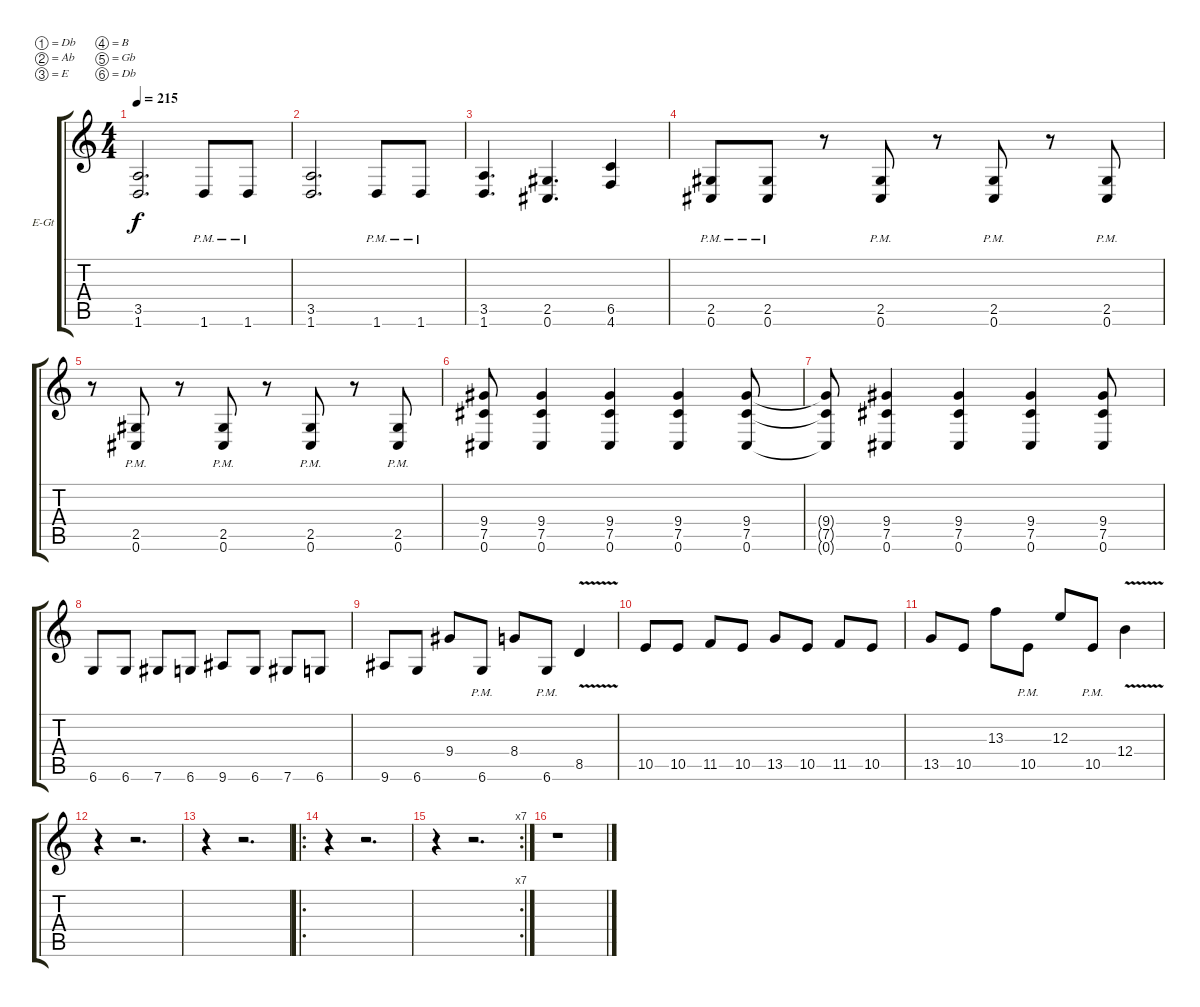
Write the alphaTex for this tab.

\bracketExtendMode groupsimilarinstruments
\firstSystemTrackNameOrientation horizontal
\otherSystemsTrackNameOrientation horizontal
\track ("Phil Demmel" "E-Gt") {instrument distortionguitar}
\staff {score tabs}
\tuning (Db4 Ab3 E3 B2 Gb2 Db2)
\ts (4 4)
\tempo 215
\clef g2
\ks c
(3.5{t} 1.6{t}).2{d dy f} 1.6{pm}.8 1.6{pm}.8 |
(3.5 1.6).2{d} 1.6{pm}.8 1.6{pm}.8 |
(3.5 1.6).4{d} (2.5 0.6).4{d} (6.5 4.6).4 |
(2.5{pm} 0.6{pm}).8 (2.5{pm} 0.6{pm}).8 r.8 (2.5{pm} 0.6{pm}).8 r.8 (2.5{pm} 0.6{pm}).8 r.8 (2.5{pm} 0.6{pm}).8 |
r.8 (2.5{pm} 0.6{pm}).8 r.8 (2.5{pm} 0.6{pm}).8 r.8 (2.5{pm} 0.6{pm}).8 r.8 (2.5{pm} 0.6{pm}).8 |
(9.4 7.5 0.6).8 (9.4 7.5 0.6).4 (9.4 7.5 0.6).4 (9.4 7.5 0.6).4 (9.4 7.5 0.6).8 |
(9.4{t} 7.5{t} 0.6{t}).8 (9.4 7.5 0.6).4 (9.4 7.5 0.6).4 (9.4 7.5 0.6).4 (9.4 7.5 0.6).8 |
6.6.8 6.6.8 7.6.8 6.6.8 9.6.8 6.6.8 7.6.8 6.6.8 |
9.6.8 6.6.8 9.4.8 6.6{pm}.8 8.4.8 6.6{pm}.8 8.5{v}.4 |
10.5.8 10.5.8 11.5.8 10.5.8 13.5.8 10.5.8 11.5.8 10.5.8 |
13.5.8 10.5.8 13.3.8 10.5{pm}.8 12.3.8 10.5{pm}.8 12.4{v}.4 |
r.4 r.2{d} |
r.4 r.2{d} |
\ro
r.4 r.2{d} |
\rc 7
r.4 r.2{d} |
r.1
